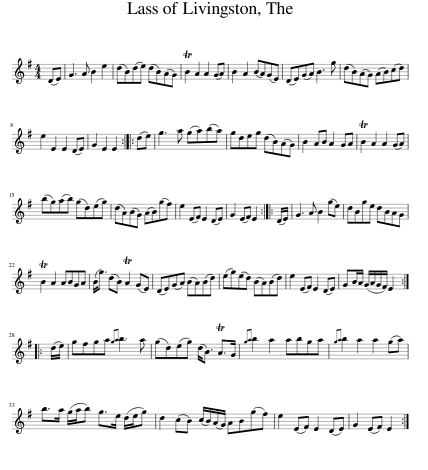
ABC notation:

X:1
L:1/8
M:4/4
I:linebreak $
K:G
V:1 treble
V:1
 (DE) | G3 A B2 e2 | (dB)(de) (dB)(AG) | TB2 A2 A2 (GA) | B2 A2 (BA)(GE) | %5
 (DE)(GA) B3 g | (dB)(AG) (AB)(cd) |$ e2 E2 E2 (DE) | G2 E2 E2 :: (de) | %10
 g3 a (ga)(ba) | gdeg (dB)(AG) | B2 AB A2 GA | TB2 A2 A2 (GA) |$ (bg)(ab) (gd)(eg) | %15
 (dA)(BG) (AB)(gf) | e2 (EF) E2 (DE) | G2 (EF) E2 :: (D/E/) | G3 A B2 (ge) | %20
 dBge dBAG |$ TB2 A2 ABGA | (B<g) (dB) TA2 (GE) | (DE)(GA) (BA)(Bd) | (eg)(ed) (BA)(Bd) | %25
 e2 (EF) E2 (DE) | GB/A/ (G/A/G/F/) E2 ::$ (d/e/) | gfga{ga} b3 a | (gd)(eg) (d<B) TA>G | %30
{ga} b2 a2 abga |{ga} b2 a2 a2 (ga) |$ b>a (g/a/b) g>e (d/e/g) | d2 (cB) (c/B/)(A/G/) AB(gf) | e2 (EF) E2 (DE) | %35
 G2 (EF) E2 :| %36
